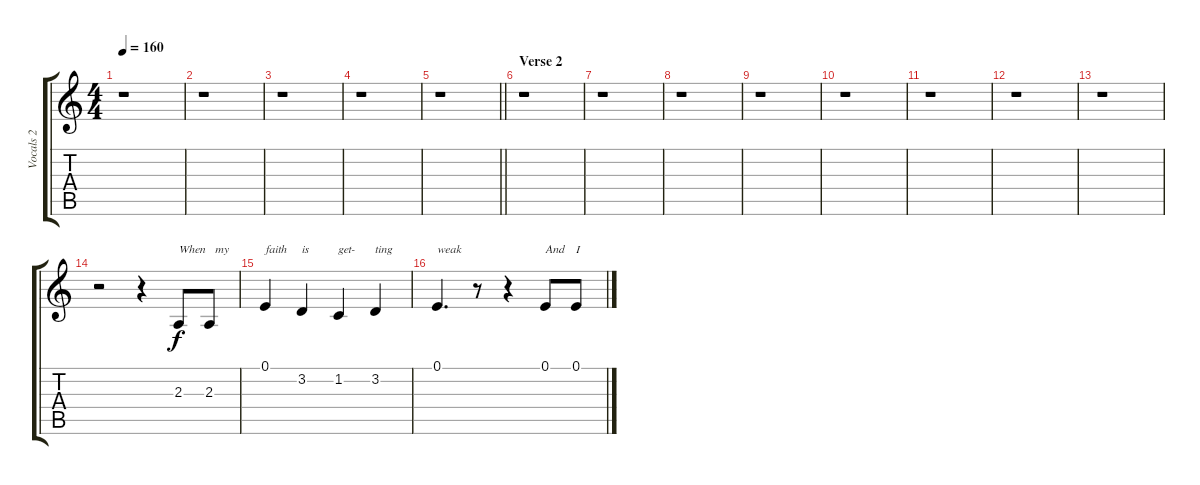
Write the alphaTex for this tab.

\track ("Vocals 2" "Vocals 2") {instrument lead1square}
\staff {score tabs}
\tuning (E4 B3 G3 D3 A2 E2) {hide}
\ts (4 4)
\tempo 160
\clef g2
\ks c
r.1{dy f} |
r.1 |
r.1 |
r.1 |
\barLineRight lightlight
r.1 |
\section ("" "Verse 2")
r.1 |
r.1 |
r.1 |
r.1 |
r.1 |
r.1 |
r.1 |
r.1 |
r.2 r.4 2.3.8{txt "When"} 2.3.8{txt "  my"} |
0.1.4{txt "faith"} 3.2.4{txt "is"} 1.2.4{txt "get-"} 3.2.4{txt "ting"} |
0.1.4{d txt "weak"} r.8 r.4 0.1.8{txt "And"} 0.1.8{txt "I"}
